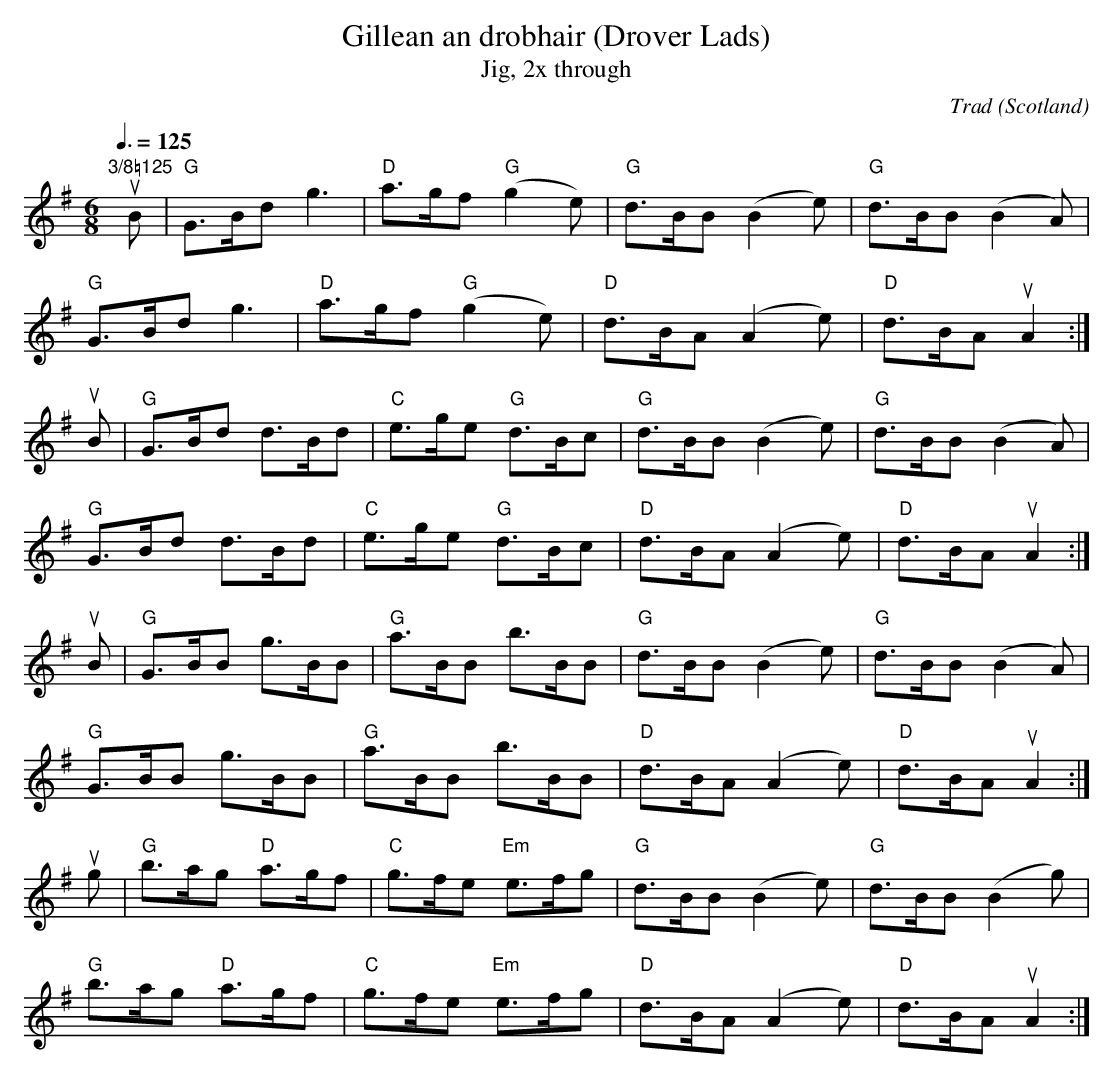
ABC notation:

X:1
T:Gillean an drobhair (Drover Lads)
T:Jig, 2x through
C:Trad
O:Scotland
M:6/8
Q:3/8=125
K:Dmix
"3/8=125"yuB|"G"G>Bd g3|"D"a>gf "G"(g2e)|"G"d>BB (B2 e)|"G"d>BB (B2 A)|
"G"G>Bd g3|"D"a>gf "G"(g2e)|"D"d>BA (A2 e)|"D"d>BA uA2:|
uB|"G"G>Bd d>Bd|"C"e>ge "G"d>Bc|"G"d>BB (B2 e)|"G"d>BB (B2A)|
"G"G>Bd d>Bd|"C"e>ge "G"d>Bc|"D"d>BA (A2 e)|"D"d>BA uA2:|
uB|"G"G>BB g>BB|"G"a>BB b>BB|"G"d>BB (B2 e)|"G"d>BB (B2 A)|
"G"G>BB g>BB|"G"a>BB b>BB|"D"d>BA (A2 e)|"D"d>BA uA2:|
ug|"G"b>ag "D"a>gf|"C"g>fe "Em"e>fg|"G"d>BB (B2e)|"G"d>BB (B2g)|
"G"b>ag "D"a>gf|"C"g>fe "Em"e>fg|"D"d>BA (A2e)|"D"d>BA uA2:|
